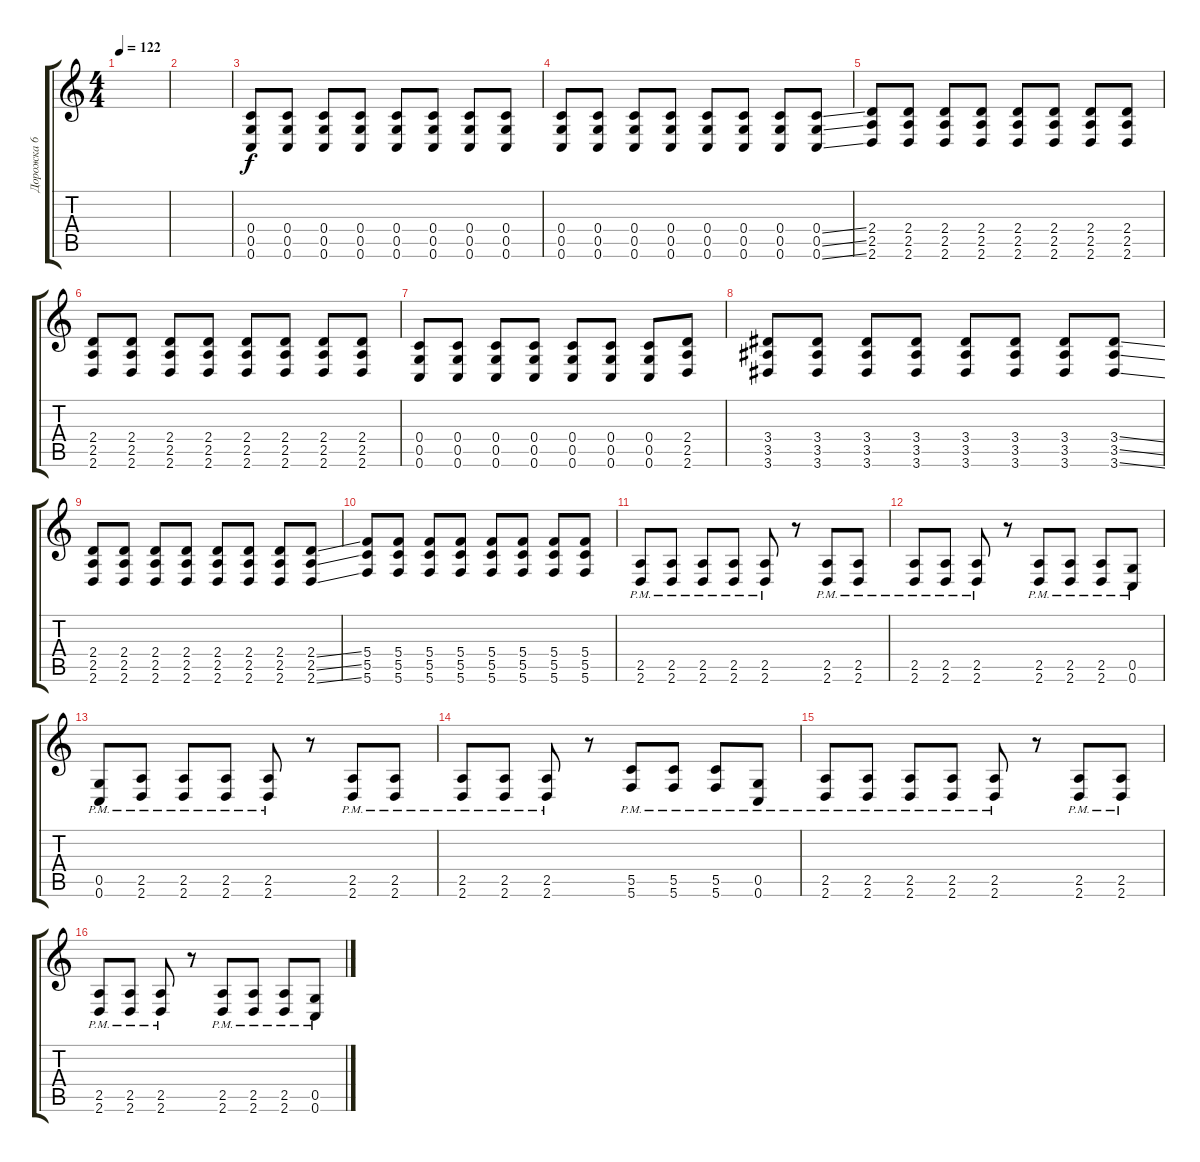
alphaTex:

\track ("Дорожка 6" "Дорожка 6") {instrument overdrivenguitar}
\staff {score tabs}
\tuning (D4 A3 F3 C3 G2 C2) {hide}
\ts (4 4)
\tempo 122
\clef g2
\ks c
|
|
(0.4 0.5 0.6).8 (0.4 0.5 0.6).8 (0.4 0.5 0.6).8 (0.4 0.5 0.6).8 (0.4 0.5 0.6).8 (0.4 0.5 0.6).8 (0.4 0.5 0.6).8 (0.4 0.5 0.6).8 |
(0.4 0.5 0.6).8 (0.4 0.5 0.6).8 (0.4 0.5 0.6).8 (0.4 0.5 0.6).8 (0.4 0.5 0.6).8 (0.4 0.5 0.6).8 (0.4 0.5 0.6).8 (0.4{ss} 0.5{ss} 0.6{ss}).8 |
(2.4 2.5 2.6).8 (2.4 2.5 2.6).8 (2.4 2.5 2.6).8 (2.4 2.5 2.6).8 (2.4 2.5 2.6).8 (2.4 2.5 2.6).8 (2.4 2.5 2.6).8 (2.4 2.5 2.6).8 |
(2.4 2.5 2.6).8 (2.4 2.5 2.6).8 (2.4 2.5 2.6).8 (2.4 2.5 2.6).8 (2.4 2.5 2.6).8 (2.4 2.5 2.6).8 (2.4 2.5 2.6).8 (2.4 2.5 2.6).8 |
(0.4 0.5 0.6).8 (0.4 0.5 0.6).8 (0.4 0.5 0.6).8 (0.4 0.5 0.6).8 (0.4 0.5 0.6).8 (0.4 0.5 0.6).8 (0.4 0.5 0.6).8 (2.4 2.5 2.6).8 |
(3.4 3.5 3.6).8 (3.4 3.5 3.6).8 (3.4 3.5 3.6).8 (3.4 3.5 3.6).8 (3.4 3.5 3.6).8 (3.4 3.5 3.6).8 (3.4 3.5 3.6).8 (3.4{ss} 3.5{ss} 3.6{ss}).8 |
(2.4 2.5 2.6).8 (2.4 2.5 2.6).8 (2.4 2.5 2.6).8 (2.4 2.5 2.6).8 (2.4 2.5 2.6).8 (2.4 2.5 2.6).8 (2.4 2.5 2.6).8 (2.4{ss} 2.5{ss} 2.6{ss}).8 |
(5.4 5.5 5.6).8 (5.4 5.5 5.6).8 (5.4 5.5 5.6).8 (5.4 5.5 5.6).8 (5.4 5.5 5.6).8 (5.4 5.5 5.6).8 (5.4 5.5 5.6).8 (5.4 5.5 5.6).8 |
(2.5{pm} 2.6{pm}).8 (2.5{pm} 2.6{pm}).8 (2.5{pm} 2.6{pm}).8 (2.5{pm} 2.6{pm}).8 (2.5{pm} 2.6{pm}).8 r.8 (2.5{pm} 2.6{pm}).8 (2.5{pm} 2.6{pm}).8 |
(2.5{pm} 2.6{pm}).8 (2.5{pm} 2.6{pm}).8 (2.5{pm} 2.6{pm}).8 r.8 (2.5{pm} 2.6{pm}).8 (2.5{pm} 2.6{pm}).8 (2.5{pm} 2.6{pm}).8 (0.5{pm} 0.6{pm}).8 |
(0.5{pm} 0.6{pm}).8 (2.5{pm} 2.6{pm}).8 (2.5{pm} 2.6{pm}).8 (2.5{pm} 2.6{pm}).8 (2.5{pm} 2.6{pm}).8 r.8 (2.5{pm} 2.6{pm}).8 (2.5{pm} 2.6{pm}).8 |
(2.5{pm} 2.6{pm}).8 (2.5{pm} 2.6{pm}).8 (2.5{pm} 2.6{pm}).8 r.8 (5.5{pm} 5.6{pm}).8 (5.5{pm} 5.6{pm}).8 (5.5{pm} 5.6{pm}).8 (0.5{pm} 0.6{pm}).8 |
(2.5{pm} 2.6{pm}).8 (2.5{pm} 2.6{pm}).8 (2.5{pm} 2.6{pm}).8 (2.5{pm} 2.6{pm}).8 (2.5{pm} 2.6{pm}).8 r.8 (2.5{pm} 2.6{pm}).8 (2.5{pm} 2.6{pm}).8 |
(2.5{pm} 2.6{pm}).8 (2.5{pm} 2.6{pm}).8 (2.5{pm} 2.6{pm}).8 r.8 (2.5{pm} 2.6{pm}).8 (2.5{pm} 2.6{pm}).8 (2.5{pm} 2.6{pm}).8 (0.5{pm} 0.6{pm}).8
